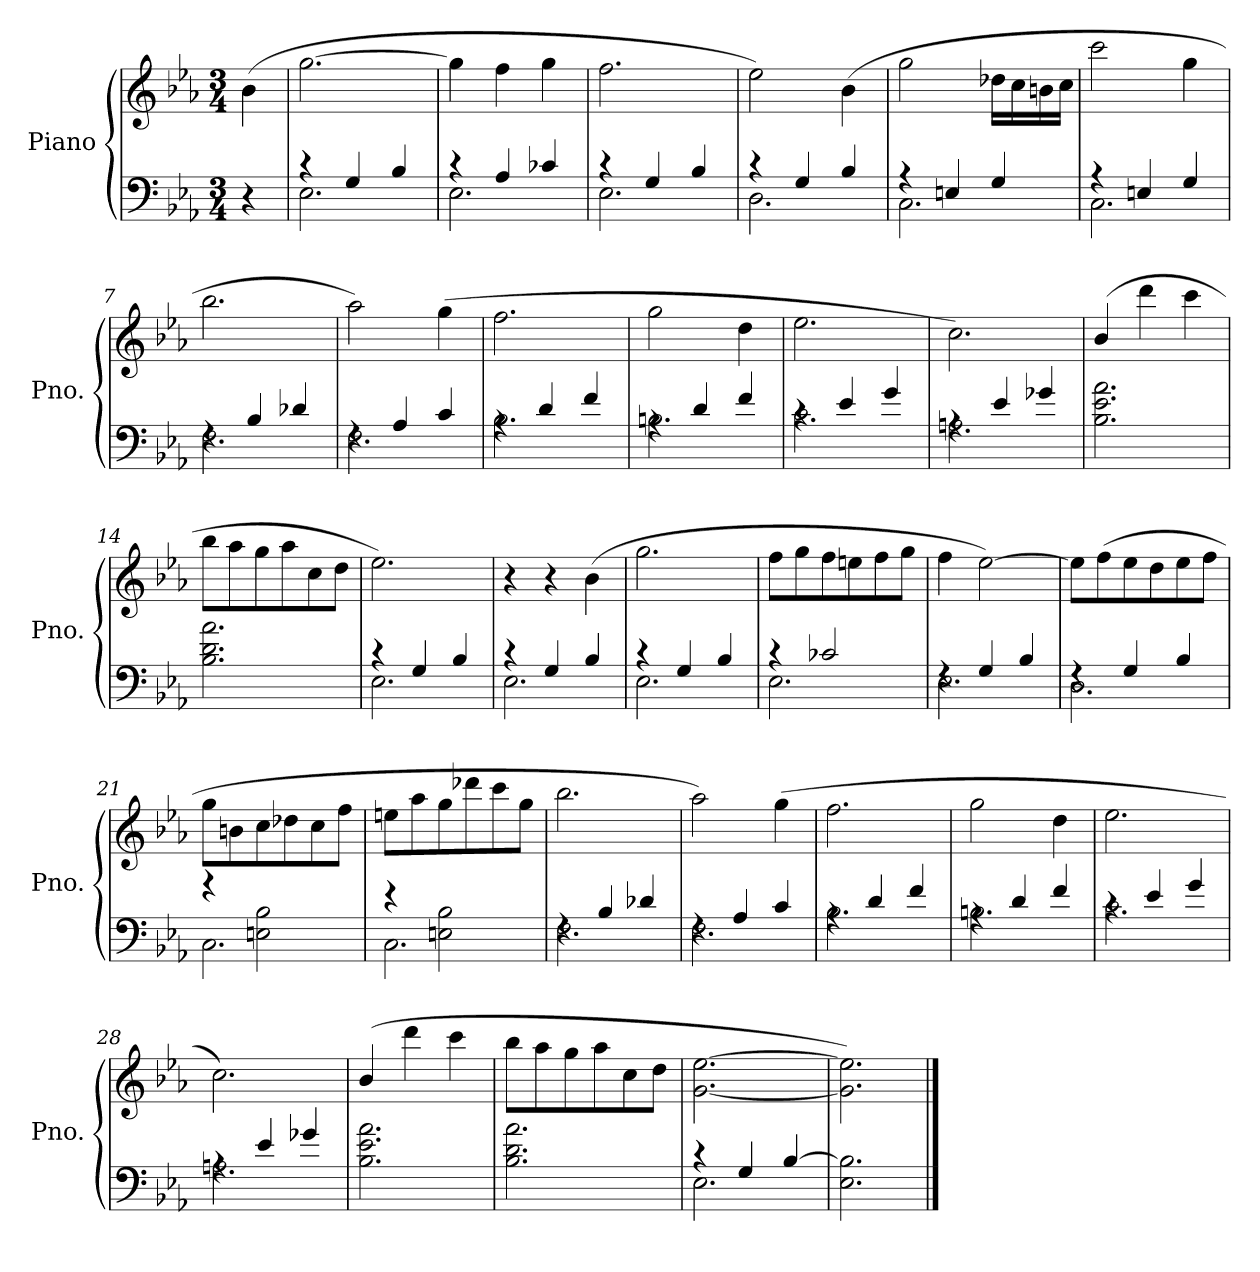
**kern	**kern
*part1	*part1
*staff2	*staff1
*I"Piano	*
*I'Pno.	*
*clefF4	*clefG2
*k[b-e-a-]	*k[b-e-a-]
*M3/4	*M3/4
=	=
4r	(4b-\
=1	=1
*^	*
4r	2.E-\	[2.gg\
4G/	.	.
4B-/	.	.
=2	=2	=2
4r	2.E-\	4gg\]
4A-/	.	4ff\
4c-X/	.	4gg\
=3	=3	=3
4r	2.E-\	2.ff\
4G/	.	.
4B-/	.	.
=4	=4	=4
4r	2.D\	2ee-\)
4G/	.	.
4B-/	.	(4b-\
=5	=5	=5
4r	2.C\	2gg\
4En/	.	.
4G/	.	16dd-X\LL
.	.	16cc\
.	.	16bn\
.	.	16cc\JJ
=6	=6	=6
4r	2.C\	2ccc\
4En/	.	.
4G/	.	4gg\
=7	=7	=7
4rF	2.F\	2.bb-\
4B-/	.	.
4d-X/	.	.
!!LO:LB:g=z
=8	=8	=8
4rF	2.F\	2aa-\)
4A-/	.	.
4c/	.	(4gg\
=9	=9	=9
4rA	2.B-\	2.ff\
4d/	.	.
4f/	.	.
=10	=10	=10
4rA	2.Bn\	2gg\
4d/	.	.
4f/	.	4dd\
=11	=11	=11
4rc	2.c\	2.ee-\
4e-/	.	.
4g/	.	.
=12	=12	=12
4rA	2.An\	2.cc\)
4e-/	.	.
4g-X/	.	.
*v	*v	*
=13	=13
2.B-\ 2.e-\ 2.a-\	(4b-/
.	4ddd\
.	4ccc\
=14	=14
2.B-\ 2.d\ 2.a-\	8bb-\L
.	8aa-\
.	8gg\
.	8aa-\
.	8cc\
.	8dd\J
=15	=15
*^	*
4r	2.E-\	2.ee-\)
4G/	.	.
4B-/	.	.
!!LO:LB:g=z
=16	=16	=16
4r	2.E-\	4r
4G/	.	4r
4B-/	.	(4b-\
=17	=17	=17
4r	2.E-\	2.gg\
4G/	.	.
4B-/	.	.
=18	=18	=18
4r	2.E-\	8ff\L
.	.	8gg\
2c-X/	.	8ff\
.	.	8een\
.	.	8ff\
.	.	8gg\J
=19	=19	=19
4rF	2.E-\	4ff\
4G/	.	[2ee-\)
4B-/	.	.
=20	=20	=20
4rF	2.D\	8ee-\L]
.	.	(8ff\
4G/	.	8ee-\
.	.	8dd\
4B-/	.	8ee-\
.	.	8ff\J
=21	=21	=21
2.C\	4rg	8gg\L
.	.	8bn\
.	2En\ 2B-\	8cc\
.	.	8dd-X\
.	.	8cc\
.	.	8ff\J
=22	=22	=22
2.C\	4re	8een\L
.	.	8aa-\
.	2En\ 2B-\	8gg\
.	.	8ddd-X\
.	.	8ccc\
.	.	8gg\J
!!LO:LB:g=z
=23	=23	=23
4rF	2.F\	2.bb-\
4B-/	.	.
4d-X/	.	.
=24	=24	=24
4rF	2.F\	2aa-\)
4A-/	.	.
4c/	.	(4gg\
=25	=25	=25
4rA	2.B-\	2.ff\
4d/	.	.
4f/	.	.
=26	=26	=26
4rA	2.Bn\	2gg\
4d/	.	.
4f/	.	4dd\
=27	=27	=27
4rc	2.c\	2.ee-\
4e-/	.	.
4g/	.	.
=28	=28	=28
4rA	2.An\	2.cc\)
4e-/	.	.
4g-X/	.	.
*v	*v	*
=29	=29
2.B-\ 2.e-\ 2.a-\	(4b-/
.	4ddd\
.	4ccc\
=30	=30
2.B-\ 2.d\ 2.a-\	8bb-\L
.	8aa-\
.	8gg\
.	8aa-\
.	8cc\
.	8dd\J
!!LO:LB:g=z
=31	=31
*^	*
4r	2.E-\	[2.g\ [2.ee-\
4G/	.	.
[4B-/	.	.
*v	*v	*
=32	=32
2.E-\ 2.B-\]	2.g\] 2.ee-\])
==	==
*-	*-
